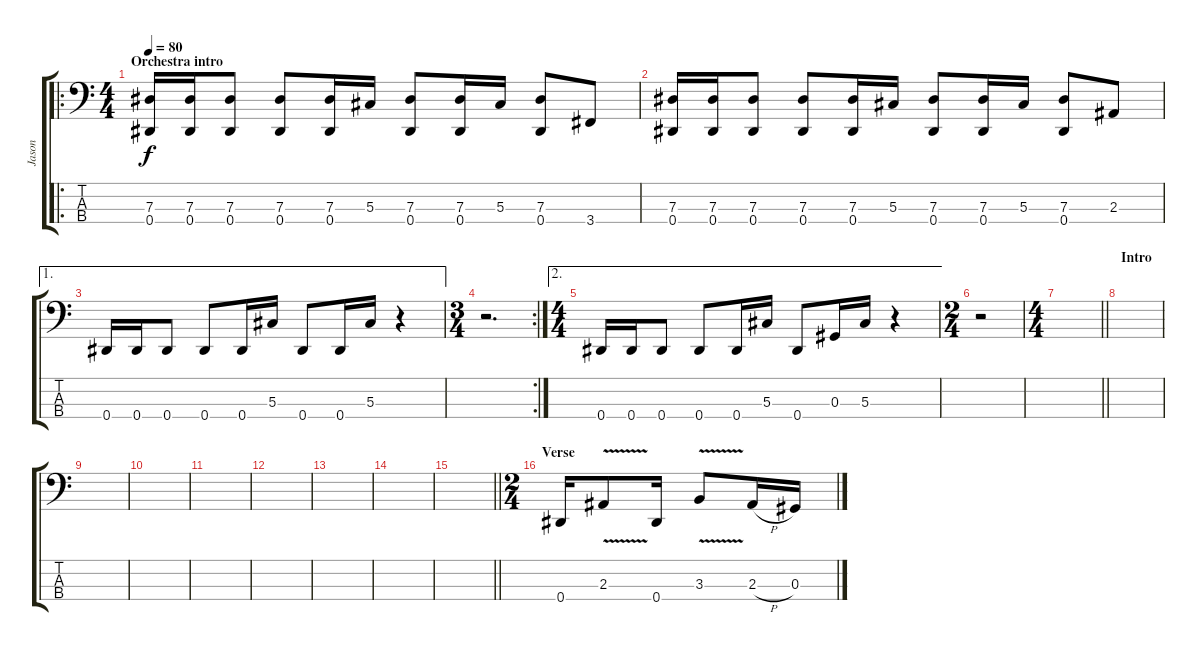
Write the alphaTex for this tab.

\track ("Jason" "Jason") {instrument electricbasspick}
\staff {score tabs}
\tuning (Gb2 Db2 Ab1 Eb1) {hide}
\ro
\ts (4 4)
\section ("" "Orchestra intro")
\tempo 80
\clef f4
\ks c
(7.3 0.4).16{dy f instrument electricbasspick} (7.3 0.4).16 (7.3 0.4).8 (7.3 0.4).8 (7.3 0.4).16 5.3.16 (7.3 0.4).8 (7.3 0.4).16 5.3.16 (7.3 0.4).8 3.4.8 |
(7.3 0.4).16 (7.3 0.4).16 (7.3 0.4).8 (7.3 0.4).8 (7.3 0.4).16 5.3.16 (7.3 0.4).8 (7.3 0.4).16 5.3.16 (7.3 0.4).8 2.3.8 |
\ae 1
0.4.16 0.4.16 0.4.8 0.4.8 0.4.16 5.3.16 0.4.8 0.4.16 5.3.16 r.4 |
\rc 2
\ts (3 4)
r.2{d} |
\ae 2
\ts (4 4)
0.4.16 0.4.16 0.4.8 0.4.8 0.4.16 5.3.16 0.4.8 0.3.16 5.3.16 r.4 |
\ts (2 4)
r.2 |
\ts (4 4)
\barLineRight lightlight
|
\section ("" "Intro")
|
|
|
|
|
|
|
\barLineRight lightlight
|
\ts (2 4)
\section ("" "Verse")
0.4.16 2.3{v}.8 0.4.16 3.3{v}.8 2.3{h}.16 0.3.16
